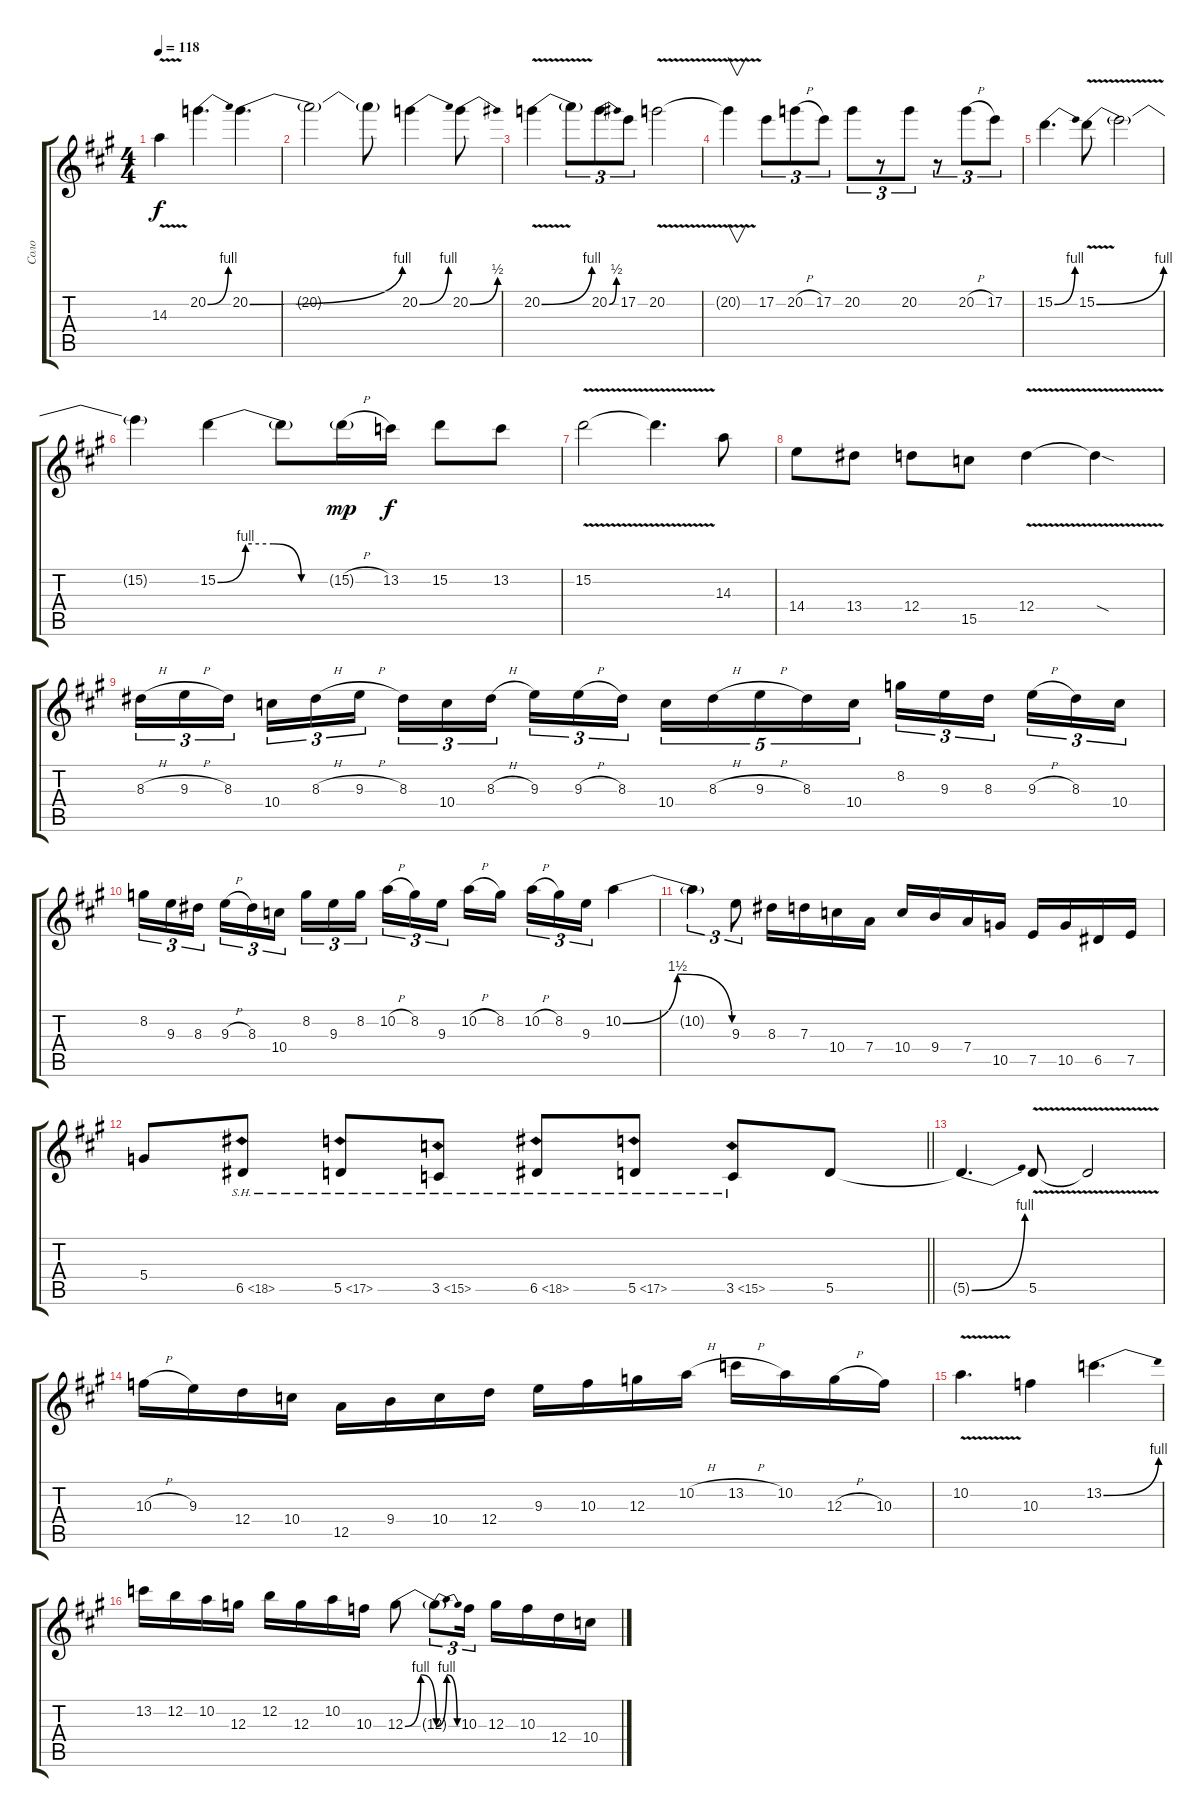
\track ("Соло" "Соло") {instrument distortionguitar}
\staff {score tabs}
\tuning (E4 B3 G3 D3 A2 E2) {hide}
\ts (4 4)
\tempo 118
\clef g2
\ks a
14.3{v}.4{dy f} 20.2{be (bend 0 0 60 4)}.4{d} 20.2{be (bend 0 0 60 4)}.4{d} |
20.2{t}.2 20.2{t}.8 20.2{be (bend 0 0 60 4)}.4 20.2{be (bend 0 0 60 2)}.8 |
20.2{be (bend 0 0 60 4) v}.4 20.2{t}.8{tu (3 2)} 20.2{be (bend 0 0 60 2)}.8{tu (3 2)} 17.2.8{tu (3 2)} 20.2{v}.2 |
20.2{t}.4{v} 17.2.8{tu (3 2)} 20.2{h}.8{tu (3 2)} 17.2.8{tu (3 2)} 20.2.8{tu (3 2)} r.8{tu (3 2)} 20.2.8{tu (3 2)} r.8{tu (3 2)} 20.2{h}.8{tu (3 2)} 17.2.8{tu (3 2)} |
15.2{be (bend 0 0 60 4)}.4{d} 15.2{be (bend 0 0 60 4) v}.8 15.2{t}.2 |
15.2{t}.4 15.2{be (custom 0 0 15 4 30 4 45 0 60 0)}.4 15.2{t}.8 15.2{h g}.16{dy mp} 13.2.16{dy f} 15.2.8 13.2.8 |
15.2{v}.2 15.2{t}.4{d} 14.3.8 |
14.4.8 13.4.8 12.4.8 15.5.8 12.4{v}.4 12.4{sod t}.4 |
8.3{h}.16{tu (3 2)} 9.3{h}.16{tu (3 2)} 8.3.16{tu (3 2) beam splitsecondary} 10.4.16{tu (3 2)} 8.3{h}.16{tu (3 2)} 9.3{h}.16{tu (3 2)} 8.3.16{tu (3 2)} 10.4.16{tu (3 2)} 8.3{h}.16{tu (3 2) beam splitsecondary} 9.3.16{tu (3 2)} 9.3{h}.16{tu (3 2)} 8.3.16{tu (3 2)} 10.4.16{tu (5 4)} 8.3{h}.16{tu (5 4)} 9.3{h}.16{tu (5 4)} 8.3.16{tu (5 4)} 10.4.16{tu (5 4)} 8.2.16{tu (3 2)} 9.3.16{tu (3 2)} 8.3.16{tu (3 2) beam splitsecondary} 9.3{h}.16{tu (3 2)} 8.3.16{tu (3 2)} 10.4.16{tu (3 2)} |
8.2.16{tu (3 2)} 9.3.16{tu (3 2)} 8.3.16{tu (3 2) beam splitsecondary} 9.3{h}.16{tu (3 2)} 8.3.16{tu (3 2)} 10.4.16{tu (3 2)} 8.2.16{tu (3 2)} 9.3.16{tu (3 2)} 8.2.16{tu (3 2) beam splitsecondary} 10.2{h}.16{tu (3 2)} 8.2.16{tu (3 2)} 9.3.16{tu (3 2)} 10.2{h}.16 8.2.16{beam splitsecondary} 10.2{h}.16{tu (3 2)} 8.2.16{tu (3 2)} 9.3.16{tu (3 2)} 10.2{be (bendrelease 0 0 30 6 55 6 60 0)}.4 |
10.2{t}.4{tu (3 2)} 9.3.8{tu (3 2)} 8.3.16 7.3.16 10.4.16 7.4.16 10.4.16 9.4.16 7.4.16 10.5.16 7.5.16 10.5.16 6.5.16 7.5.16 |
\barLineRight lightlight
5.4.8 6.5{sh 12}.8 5.5{sh 12}.8 3.5{sh 12}.8 6.5{sh 12}.8 5.5{sh 12}.8 3.5{sh 12}.8 5.5.8 |
5.5{be (bend 0 0 60 4) t}.4{d} 5.5{v}.8 5.5{t}.2 |
10.3{h}.16 9.3.16 12.4.16 10.4.16 12.5.16 9.4.16 10.4.16 12.4.16 9.3.16 10.3.16 12.3.16 10.2{h}.16 13.2{h}.16 10.2.16 12.3{h}.16 10.3.16 |
10.2{v}.4{d} 10.3.4 13.2{be (bend 0 0 60 4)}.4{d} |
13.2.16 12.2.16 10.2.16 12.3.16 12.2.16 12.3.16 10.2.16 10.3.16 12.3{be (bendrelease 0 0 30 4 40 4 60 0)}.8 12.3{be (bendrelease 0 0 20 4 30 4 60 0) t}.8{tu (3 2)} 10.3.16{tu (3 2)} 12.3.16 10.3.16 12.4.16 10.4.16
